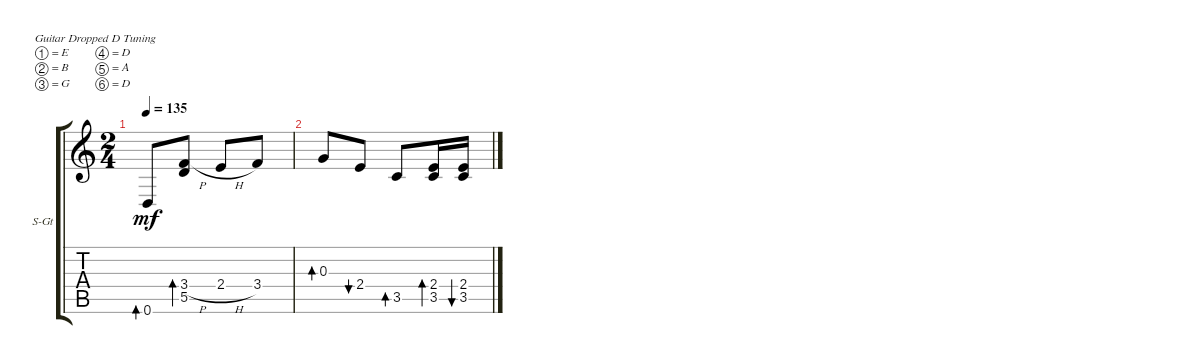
\defaultSystemsLayout 4
\bracketExtendMode groupsimilarinstruments
\firstSystemTrackNameOrientation horizontal
\otherSystemsTrackNameOrientation horizontal
\track ("Acoustic-6-1" "S-Gt") {instrument acousticguitarsteel}
\staff {score tabs}
\tuning (E4 B3 G3 D3 A2 D2)
\ts (2 4)
\tempo 135
\clef g2
\ks c
0.6.8{bd 30 dy mf} (5.5 3.4{h}).8{bd 30} 2.4{h}.8 3.4.8 |
0.3.8{bd 30} 2.4.8{bu 30} 3.5.8{bd 30} (2.4 3.5).16{bd 30} (2.4 3.5).16{bu 30}
